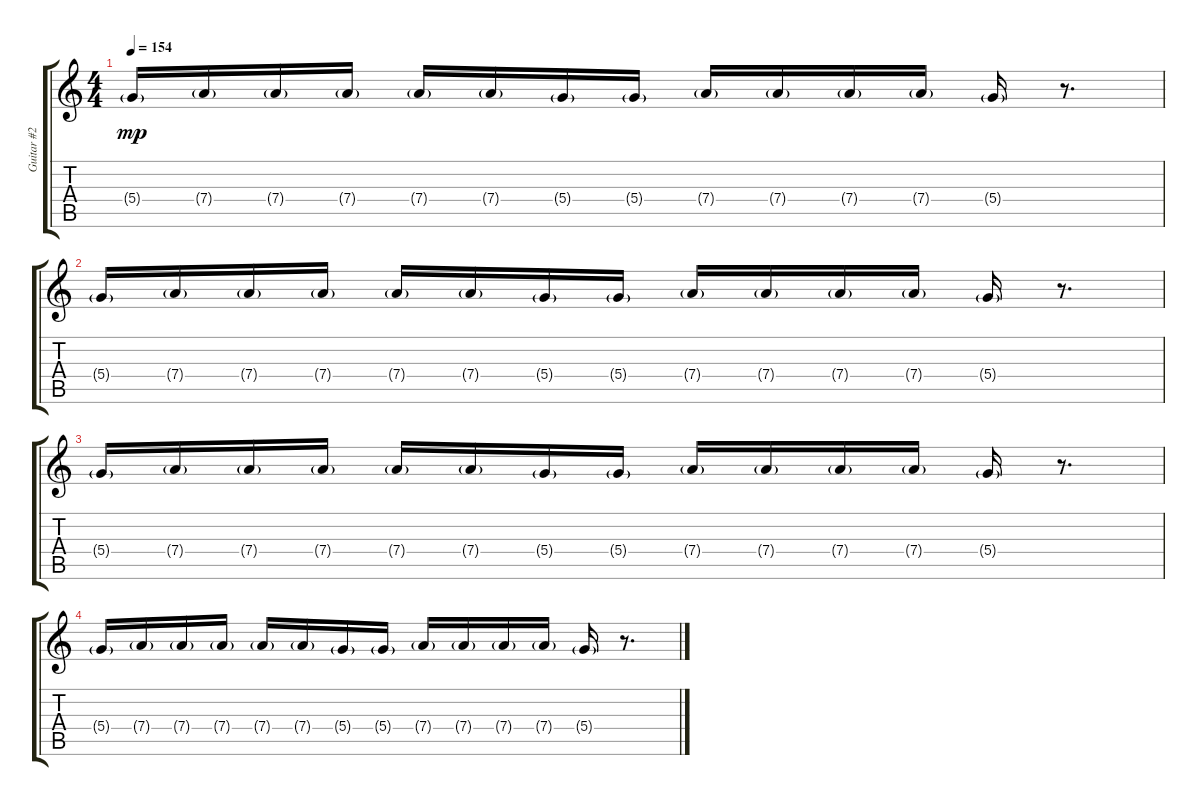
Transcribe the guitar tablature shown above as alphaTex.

\track ("Guitar #2 (delay #3)" "Guitar #2 ") {instrument distortionguitar}
\staff {score tabs}
\tuning (E4 B3 G3 D3 A2 E2) {hide}
\ts (4 4)
\tempo 154
\clef g2
\ks c
5.4{g}.16{dy mp} 7.4{g}.16 7.4{g}.16 7.4{g}.16 7.4{g}.16 7.4{g}.16 5.4{g}.16 5.4{g}.16 7.4{g}.16 7.4{g}.16 7.4{g}.16 7.4{g}.16 5.4{g}.16 r.8{d} |
5.4{g}.16 7.4{g}.16 7.4{g}.16 7.4{g}.16 7.4{g}.16 7.4{g}.16 5.4{g}.16 5.4{g}.16 7.4{g}.16 7.4{g}.16 7.4{g}.16 7.4{g}.16 5.4{g}.16 r.8{d} |
5.4{g}.16 7.4{g}.16 7.4{g}.16 7.4{g}.16 7.4{g}.16 7.4{g}.16 5.4{g}.16 5.4{g}.16 7.4{g}.16 7.4{g}.16 7.4{g}.16 7.4{g}.16 5.4{g}.16 r.8{d} |
5.4{g}.16 7.4{g}.16 7.4{g}.16 7.4{g}.16 7.4{g}.16 7.4{g}.16 5.4{g}.16 5.4{g}.16 7.4{g}.16 7.4{g}.16 7.4{g}.16 7.4{g}.16 5.4{g}.16 r.8{d}
